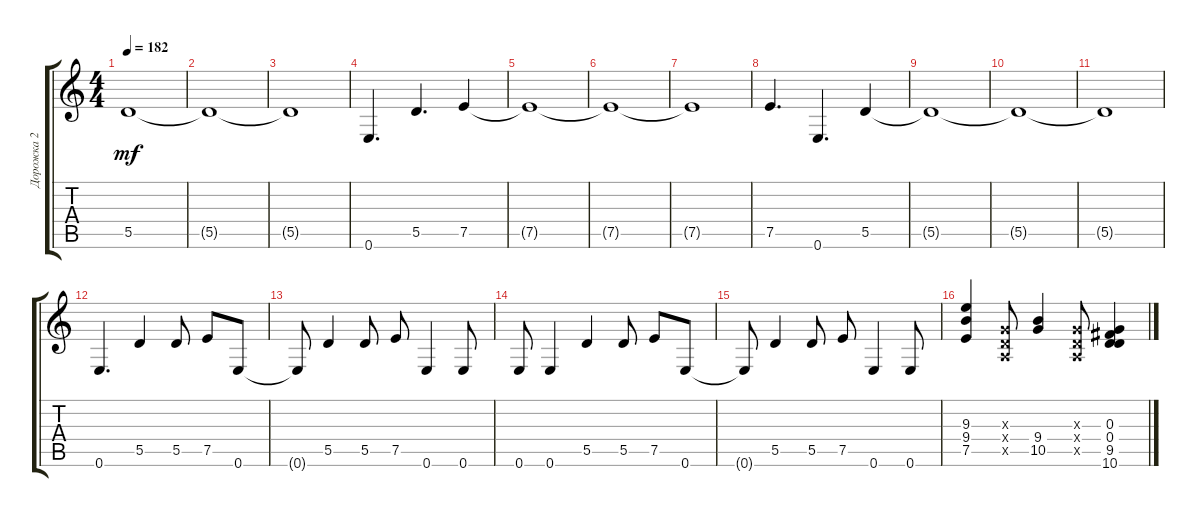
\track ("Дорожка 2" "Дорожка 2") {instrument overdrivenguitar}
\staff {score tabs}
\tuning (E4 B3 G3 D3 A2 E2) {hide}
\ts (4 4)
\tempo 182
\clef g2
\ks c
5.5{t}.1{dy mf} |
5.5{t}.1 |
5.5{t}.1 |
0.6.4{d} 5.5.4{d} 7.5.4 |
7.5{t}.1 |
7.5{t}.1 |
7.5{t}.1 |
7.5.4{d} 0.6.4{d} 5.5.4 |
5.5{t}.1 |
5.5{t}.1 |
5.5{t}.1 |
0.6.4{d} 5.5.4 5.5.8 7.5.8 0.6.8 |
0.6{t}.8 5.5.4 5.5.8 7.5.8 0.6.4 0.6.8 |
0.6.8 0.6.4 5.5.4 5.5.8 7.5.8 0.6.8 |
0.6{t}.8 5.5.4 5.5.8 7.5.8 0.6.4 0.6.8 |
(9.3 9.4 7.5).4 (0.3{x} 0.4{x} 0.5{x}).8 (9.4 10.5).4 (0.3{x} 0.4{x} 0.5{x}).8 (0.3 0.4 9.5 10.6).4
